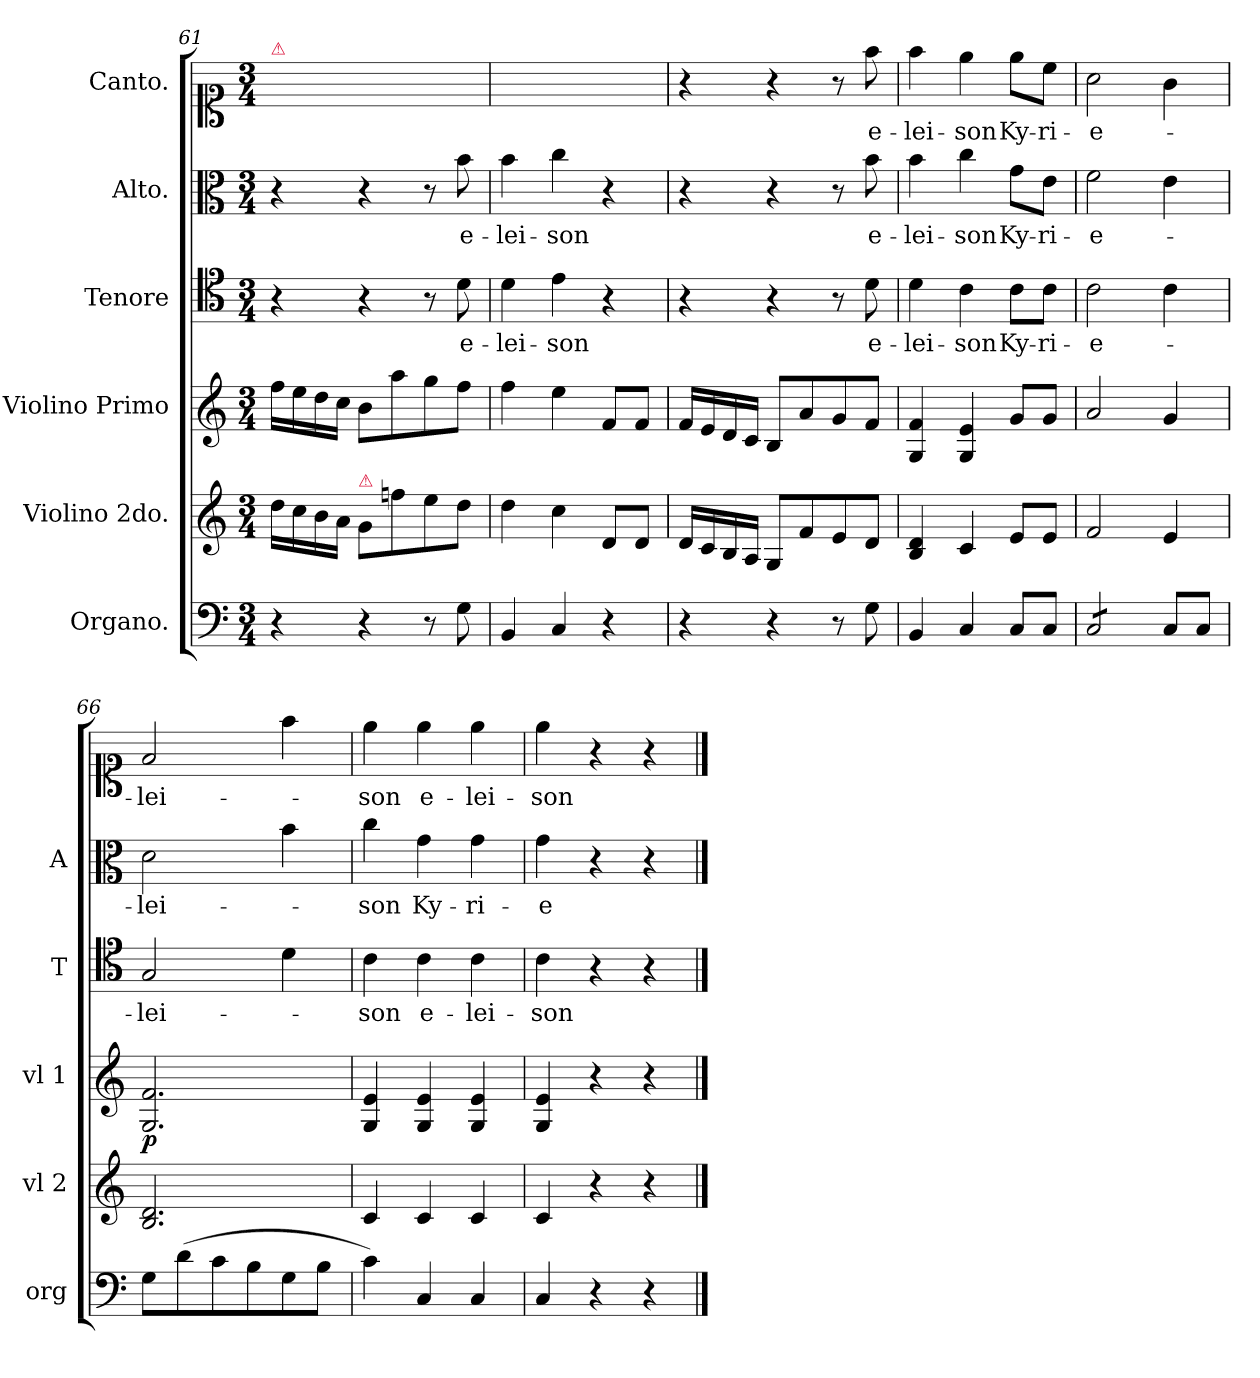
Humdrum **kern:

**kern	**kern	**kern	**dynam	**kern	**text	**kern	**text	**kern	**text
*part6	*part5	*part4	*part4	*part3	*part3	*part2	*part2	*part1	*part1
*staff6	*staff5	*staff4	*staff4	*staff3	*staff3	*staff2	*staff2	*staff1	*staff1
*I"Organo.	*I"Violino 2do.	*I"Violino Primo	*	*I"Tenore	*	*I"Alto.	*	*I"Canto.	*
*I'org	*I'vl 2	*I'vl 1	*	*I'T	*	*I'A	*	*	*
*clefF4	*clefG2	*clefG2	*	*clefC4	*	*clefC3	*	*clefC1	*
*k[]	*k[]	*k[]	*	*k[]	*	*k[]	*	*k[]	*
*C:	*C:	*C:	*	*C:	*	*C:	*	*C:	*
*M3/4	*M3/4	*M3/4	*	*M3/4	*	*M3/4	*	*M3/4	*
=61	=61	=61	=61	=61	=61	=61	=61	=61	=61
!	!	!	!	!	!	!	!	!LO:TX:a:color=crimson:t=⚠	!
4r	16dd\LL	16ff\LL	.	4r	.	4r	.	4ryy	.
.	16cc\	16ee\	.	.	.	.	.	.	.
.	16b\	16dd\	.	.	.	.	.	.	.
.	16a\JJ	16cc\JJ	.	.	.	.	.	.	.
!	!LO:TX:a:color=crimson:t=⚠	!	!	!	!	!	!	!	!
4r	8g/L	8b\L	.	4r	.	4r	.	4ryy	.
.	8ffn\	8aa\	.	.	.	.	.	.	.
8r	8ee\	8gg\	.	8r	.	8r	.	8ryy	.
8G\	8dd\J	8ff\J	.	8d\	e-	8b\	e-	8ff\yy	e-
=62	=62	=62	=62	=62	=62	=62	=62	=62	=62
4BB/	4dd\	4ff\	.	4d\	-lei-	4b\	-lei-	4ff\yy	-lei-
4C/	4cc\	4ee\	.	4e\	-son	4cc\	-son	4ee\yy	-son
4r	8d/L	8f/L	.	4r	.	4r	.	4ryy	.
.	8d/J	8f/J	.	.	.	.	.	.	.
=63	=63	=63	=63	=63	=63	=63	=63	=63	=63
4r	16d/LL	16f/LL	.	4r	.	4r	.	4r	.
.	16c/	16e/	.	.	.	.	.	.	.
.	16B/	16d/	.	.	.	.	.	.	.
.	16A/JJ	16c/JJ	.	.	.	.	.	.	.
4r	8G/L	8B/L	.	4r	.	4r	.	4r	.
.	8f/	8a/	.	.	.	.	.	.	.
8r	8e/	8g/	.	8r	.	8r	.	8r	.
8G\	8d/J	8f/J	.	8d\	e-	8b\	e-	8ff\	e-
=64	=64	=64	=64	=64	=64	=64	=64	=64	=64
4BB/	4B/ 4d/	4G/ 4f/	.	4d\	-lei-	4b\	-lei-	4ff\	-lei-
4C/	4c/	4G/ 4e/	.	4c\	-son	4cc\	-son	4ee\	-son
8C/L	8e/L	8g/L	.	8c\L	Ky-	8g\L	Ky-	8ee\L	Ky-
8C/J	8e/J	8g/J	.	8c\J	-ri-	8e\J	-ri-	8cc\J	-ri-
=65	=65	=65	=65	=65	=65	=65	=65	=65	=65
*tremolo	*	*	*	*	*	*	*	*	*
8C/L	2f/	2a/	.	2c\	-e-	2f\	-e-	2a\	-e-
8C/	.	.	.	.	.	.	.	.	.
8C/	.	.	.	.	.	.	.	.	.
8C/J	.	.	.	.	.	.	.	.	.
*Xtremolo	*	*	*	*	*	*	*	*	*
8C/L	4e/	4g/	.	4c\	.	4e\	.	4g\	.
8C/J	.	.	.	.	.	.	.	.	.
=66	=66	=66	=66	=66	=66	=66	=66	=66	=66
!	!	!	!LO:DY:b	!	!	!	!	!	!
8G\L	2.B/ 2.d/	2.G/ 2.f/	p.	2G/	-lei-	2d\	-lei-	2f/	-lei-
(8d\	.	.	.	.	.	.	.	.	.
8c\	.	.	.	.	.	.	.	.	.
8B\	.	.	.	.	.	.	.	.	.
8G\	.	.	.	4d\	.	4b\	.	4ff\	.
8B\J	.	.	.	.	.	.	.	.	.
=67	=67	=67	=67	=67	=67	=67	=67	=67	=67
4c\)	4c/	4G/ 4e/	.	4c\	-son	4cc\	-son	4ee\	-son
4C/	4c/	4G/ 4e/	.	4c\	e-	4g\	Ky-	4ee\	e-
4C/	4c/	4G/ 4e/	.	4c\	-lei-	4g\	-ri-	4ee\	-lei-
=68	=68	=68	=68	=68	=68	=68	=68	=68	=68
4C/	4c/	4G/ 4e/	.	4c\	-son	4g\	-e	4ee\	-son
4r	4r	4r	.	4r	.	4r	.	4r	.
4r	4r	4r	.	4r	.	4r	.	4r	.
==	==	==	==	==	==	==	==	==	==
*-	*-	*-	*-	*-	*-	*-	*-	*-	*-
